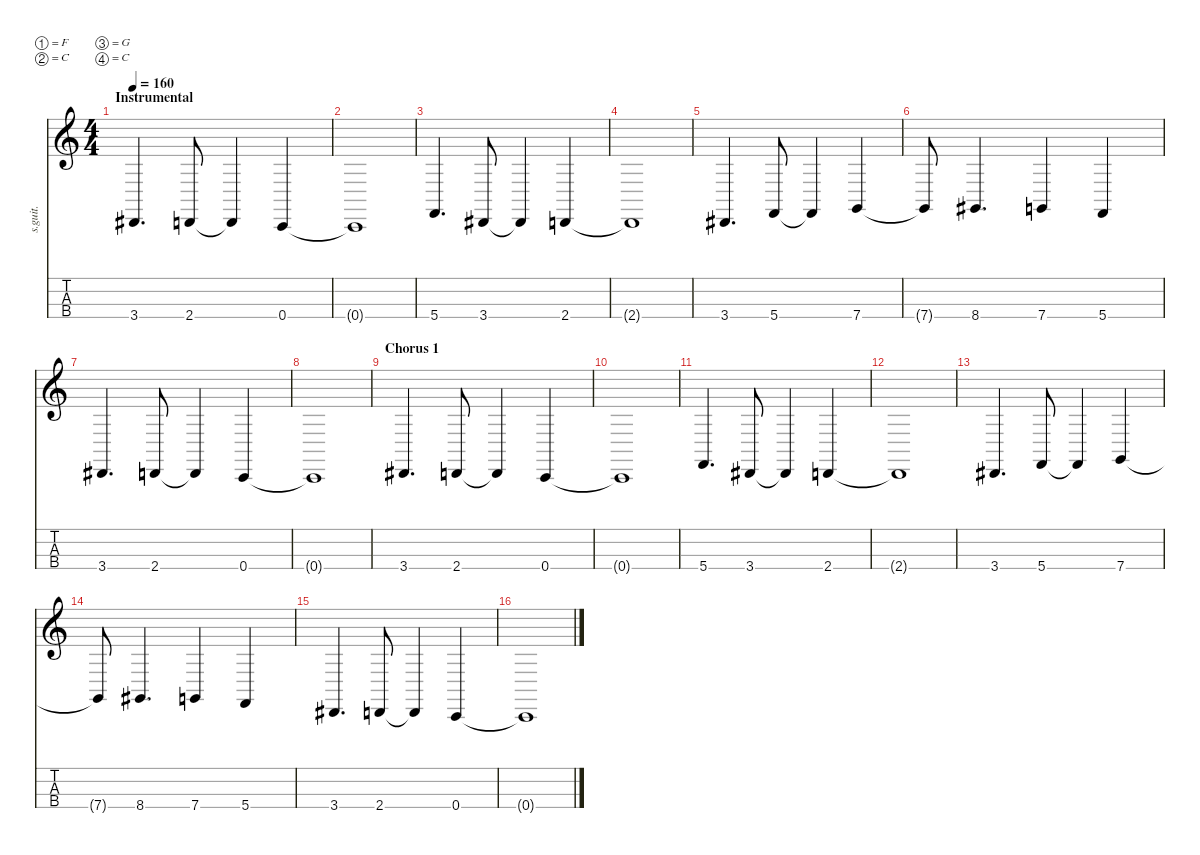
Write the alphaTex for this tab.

\defaultSystemsLayout 4
\hideDynamics
\bracketExtendMode nobrackets
\track ("Shavo Odadjian" "s.guit.") {instrument electricbasspick}
\staff {score tabs}
\tuning (F2 C2 G1 C1)
\ts (4 4)
\section ("" "Instrumental")
\tempo 160
\clef g2
\ks c
3.4{acc #}.4{d lyrics (0 "") lyrics (1 "") lyrics (2 "") lyrics (3 "") lyrics (4 "") dy f} 2.4.8{lyrics (0 "") lyrics (1 "") lyrics (2 "") lyrics (3 "") lyrics (4 "")} 2.4{t}.4{lyrics (0 "") lyrics (1 "") lyrics (2 "") lyrics (3 "") lyrics (4 "")} 0.4.4{lyrics (0 "") lyrics (1 "") lyrics (2 "") lyrics (3 "") lyrics (4 "")} |
0.4{t}.1{lyrics (0 "") lyrics (1 "") lyrics (2 "") lyrics (3 "") lyrics (4 "")} |
5.4.4{d lyrics (0 "") lyrics (1 "") lyrics (2 "") lyrics (3 "") lyrics (4 "")} 3.4{acc #}.8{lyrics (0 "") lyrics (1 "") lyrics (2 "") lyrics (3 "") lyrics (4 "")} 3.4{t acc #}.4{lyrics (0 "") lyrics (1 "") lyrics (2 "") lyrics (3 "") lyrics (4 "")} 2.4.4{lyrics (0 "") lyrics (1 "") lyrics (2 "") lyrics (3 "") lyrics (4 "")} |
2.4{t}.1{lyrics (0 "") lyrics (1 "") lyrics (2 "") lyrics (3 "") lyrics (4 "")} |
3.4{acc #}.4{d lyrics (0 "") lyrics (1 "") lyrics (2 "") lyrics (3 "") lyrics (4 "")} 5.4.8{lyrics (0 "") lyrics (1 "") lyrics (2 "") lyrics (3 "") lyrics (4 "")} 5.4{t}.4{lyrics (0 "") lyrics (1 "") lyrics (2 "") lyrics (3 "") lyrics (4 "")} 7.4.4{lyrics (0 "") lyrics (1 "") lyrics (2 "") lyrics (3 "") lyrics (4 "")} |
7.4{t}.8{lyrics (0 "") lyrics (1 "") lyrics (2 "") lyrics (3 "") lyrics (4 "")} 8.4{acc #}.4{d lyrics (0 "") lyrics (1 "") lyrics (2 "") lyrics (3 "") lyrics (4 "")} 7.4.4{lyrics (0 "") lyrics (1 "") lyrics (2 "") lyrics (3 "") lyrics (4 "")} 5.4.4{lyrics (0 "") lyrics (1 "") lyrics (2 "") lyrics (3 "") lyrics (4 "")} |
3.4{acc #}.4{d lyrics (0 "") lyrics (1 "") lyrics (2 "") lyrics (3 "") lyrics (4 "")} 2.4.8{lyrics (0 "") lyrics (1 "") lyrics (2 "") lyrics (3 "") lyrics (4 "")} 2.4{t}.4{lyrics (0 "") lyrics (1 "") lyrics (2 "") lyrics (3 "") lyrics (4 "")} 0.4.4{lyrics (0 "") lyrics (1 "") lyrics (2 "") lyrics (3 "") lyrics (4 "")} |
0.4{t}.1{lyrics (0 "") lyrics (1 "") lyrics (2 "") lyrics (3 "") lyrics (4 "")} |
\section ("" "Chorus 1")
3.4{acc #}.4{d lyrics (0 "") lyrics (1 "") lyrics (2 "") lyrics (3 "") lyrics (4 "")} 2.4.8{lyrics (0 "") lyrics (1 "") lyrics (2 "") lyrics (3 "") lyrics (4 "")} 2.4{t}.4{lyrics (0 "") lyrics (1 "") lyrics (2 "") lyrics (3 "") lyrics (4 "")} 0.4.4{lyrics (0 "") lyrics (1 "") lyrics (2 "") lyrics (3 "") lyrics (4 "")} |
0.4{t}.1{lyrics (0 "") lyrics (1 "") lyrics (2 "") lyrics (3 "") lyrics (4 "")} |
5.4.4{d lyrics (0 "") lyrics (1 "") lyrics (2 "") lyrics (3 "") lyrics (4 "")} 3.4{acc #}.8{lyrics (0 "") lyrics (1 "") lyrics (2 "") lyrics (3 "") lyrics (4 "")} 3.4{t acc #}.4{lyrics (0 "") lyrics (1 "") lyrics (2 "") lyrics (3 "") lyrics (4 "")} 2.4.4{lyrics (0 "") lyrics (1 "") lyrics (2 "") lyrics (3 "") lyrics (4 "")} |
2.4{t}.1{lyrics (0 "") lyrics (1 "") lyrics (2 "") lyrics (3 "") lyrics (4 "")} |
3.4{acc #}.4{d lyrics (0 "") lyrics (1 "") lyrics (2 "") lyrics (3 "") lyrics (4 "")} 5.4.8{lyrics (0 "") lyrics (1 "") lyrics (2 "") lyrics (3 "") lyrics (4 "")} 5.4{t}.4{lyrics (0 "") lyrics (1 "") lyrics (2 "") lyrics (3 "") lyrics (4 "")} 7.4.4{lyrics (0 "") lyrics (1 "") lyrics (2 "") lyrics (3 "") lyrics (4 "")} |
7.4{t}.8{lyrics (0 "") lyrics (1 "") lyrics (2 "") lyrics (3 "") lyrics (4 "")} 8.4{acc #}.4{d lyrics (0 "") lyrics (1 "") lyrics (2 "") lyrics (3 "") lyrics (4 "")} 7.4.4{lyrics (0 "") lyrics (1 "") lyrics (2 "") lyrics (3 "") lyrics (4 "")} 5.4.4{lyrics (0 "") lyrics (1 "") lyrics (2 "") lyrics (3 "") lyrics (4 "")} |
3.4{acc #}.4{d lyrics (0 "") lyrics (1 "") lyrics (2 "") lyrics (3 "") lyrics (4 "")} 2.4.8{lyrics (0 "") lyrics (1 "") lyrics (2 "") lyrics (3 "") lyrics (4 "")} 2.4{t}.4{lyrics (0 "") lyrics (1 "") lyrics (2 "") lyrics (3 "") lyrics (4 "")} 0.4.4{lyrics (0 "") lyrics (1 "") lyrics (2 "") lyrics (3 "") lyrics (4 "")} |
0.4{t}.1{lyrics (0 "") lyrics (1 "") lyrics (2 "") lyrics (3 "") lyrics (4 "")}
